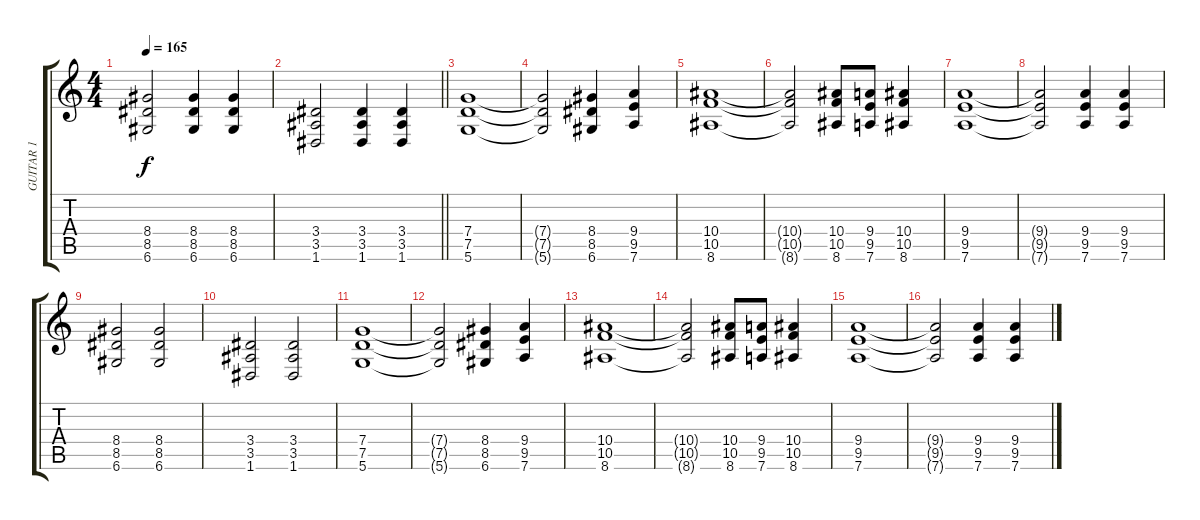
\track ("GUITAR 1" "GUITAR 1") {instrument overdrivenguitar}
\staff {score tabs}
\tuning (D4 A3 F3 C3 G2 D2) {hide}
\ts (4 4)
\tempo 165
\clef g2
\ks c
(8.4 8.5 6.6).2{dy f} (8.4 8.5 6.6).4 (8.4 8.5 6.6).4 |
\barLineRight lightlight
(3.4 3.5 1.6).2 (3.4 3.5 1.6).4 (3.4 3.5 1.6).4 |
(7.4 7.5 5.6).1 |
(7.4{t} 7.5{t} 5.6{t}).2 (8.4 8.5 6.6).4 (9.4 9.5 7.6).4 |
(10.4 10.5 8.6).1 |
(10.4{t} 10.5{t} 8.6{t}).2 (10.4 10.5 8.6).8 (9.4 9.5 7.6).8 (10.4 10.5 8.6).4 |
(9.4 9.5 7.6).1 |
(9.4{t} 9.5{t} 7.6{t}).2 (9.4 9.5 7.6).4 (9.4 9.5 7.6).4 |
(8.4 8.5 6.6).2 (8.4 8.5 6.6).2 |
(3.4 3.5 1.6).2 (3.4 3.5 1.6).2 |
(7.4 7.5 5.6).1 |
(7.4{t} 7.5{t} 5.6{t}).2 (8.4 8.5 6.6).4 (9.4 9.5 7.6).4 |
(10.4 10.5 8.6).1 |
(10.4{t} 10.5{t} 8.6{t}).2 (10.4 10.5 8.6).8 (9.4 9.5 7.6).8 (10.4 10.5 8.6).4 |
(9.4 9.5 7.6).1 |
(9.4{t} 9.5{t} 7.6{t}).2 (9.4 9.5 7.6).4 (9.4 9.5 7.6).4
